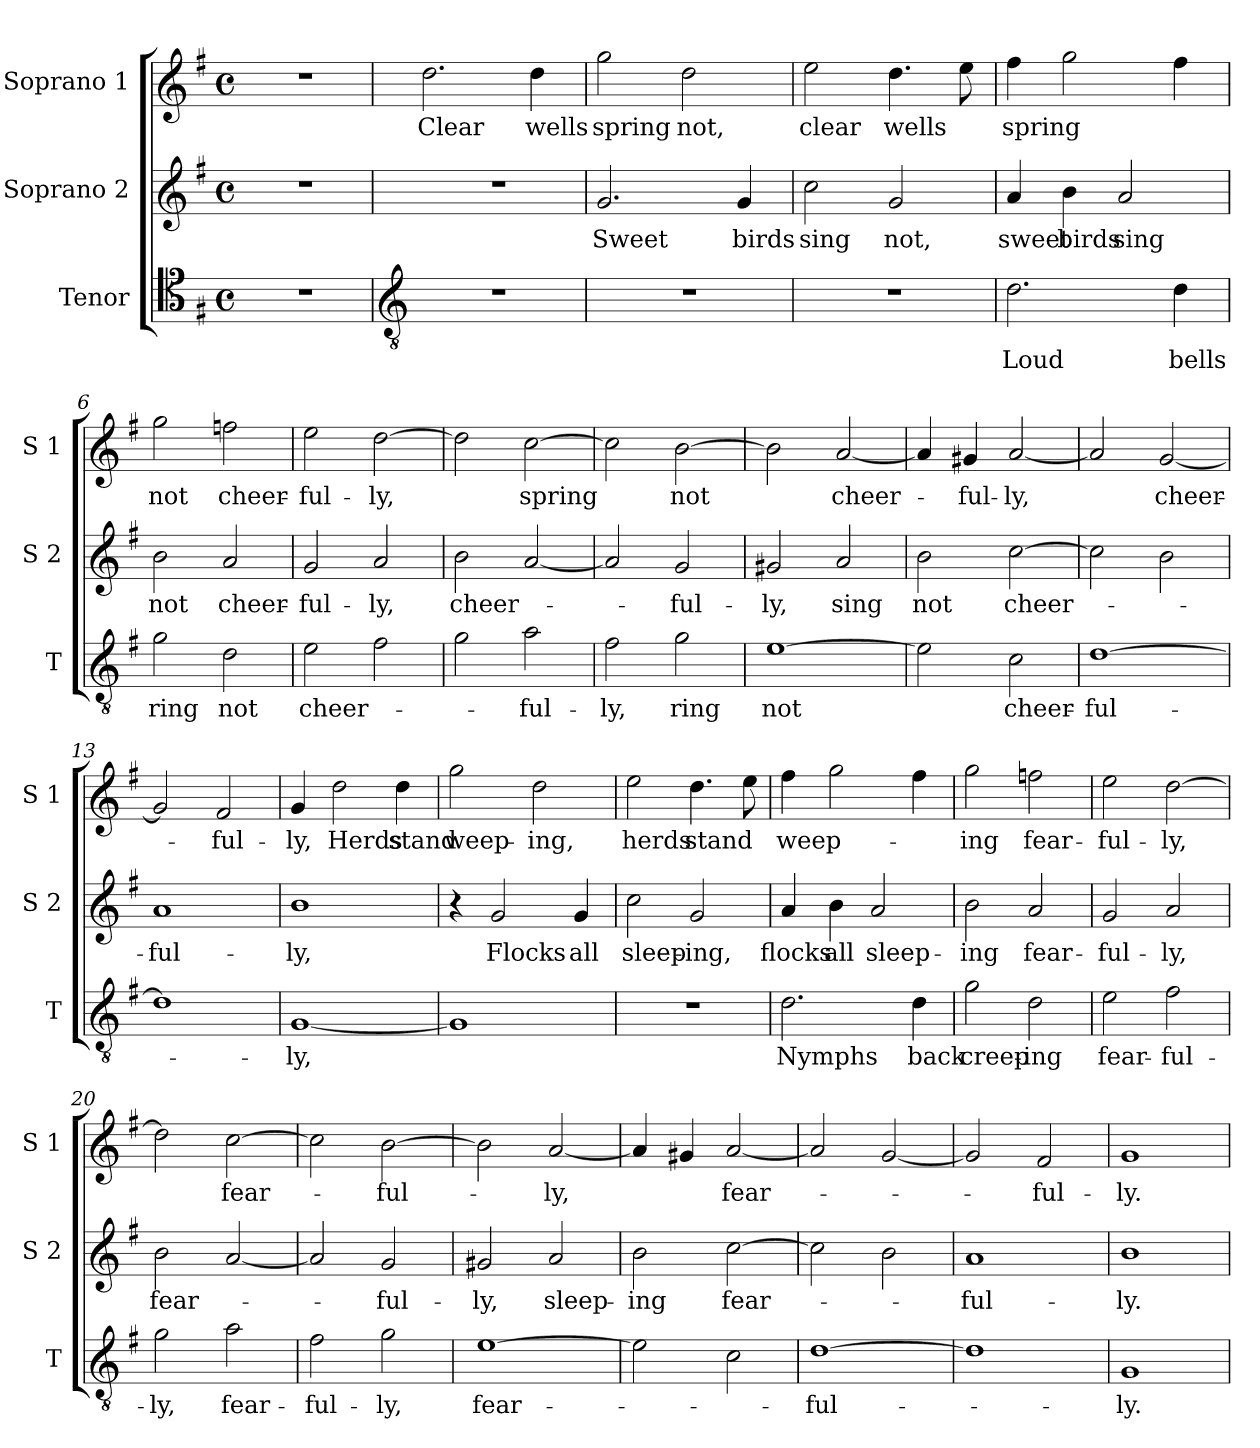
**kern	**text	**kern	**text	**kern	**text
*part3	*part3	*part2	*part2	*part1	*part1
*staff3	*staff3	*staff2	*staff2	*staff1	*staff1
*I"Tenor	*	*I"Soprano 2	*	*I"Soprano 1	*
*I'T	*	*I'S 2	*	*I'S 1	*
*clefC4	*	*clefG2	*	*clefG2	*
*k[f#]	*	*k[f#]	*	*k[f#]	*
*G:	*	*G:	*	*G:	*
*M4/4	*	*M4/4	*	*M4/4	*
*met(c)	*	*met(c)	*	*met(c)	*
=1	=1	=1	=1	=1	=1
1r	.	1r	.	1r	.
=2	=2	=2	=2	=2	=2
*clefGv2	*	*	*	*	*
!	!	!	!	!	!LO:LY:b
1r	.	1r	.	2.dd\	Clear
!	!	!	!	!	!LO:LY:b
.	.	.	.	4dd\	wells
=3	=3	=3	=3	=3	=3
!	!	!	!LO:LY:b	!	!LO:LY:b
1r	.	2.g/	Sweet	2gg\	spring
!	!	!	!	!	!LO:LY:b
.	.	.	.	2dd\	not,
!	!	!	!LO:LY:b	!	!
.	.	4g/	birds	.	.
=4	=4	=4	=4	=4	=4
!	!	!	!LO:LY:b	!	!LO:LY:b
1r	.	2cc\	sing	2ee\	clear
!	!	!	!LO:LY:b	!	!LO:LY:b
.	.	2g/	not,	4.dd\	wells
.	.	.	.	8ee\	.
=5	=5	=5	=5	=5	=5
!	!LO:LY:b	!	!LO:LY:b	!	!LO:LY:b
2.d\	Loud	4a/	sweet	4ff#\	spring
!	!	!	!LO:LY:b	!	!
.	.	4b\	birds	2gg\	.
!	!	!	!LO:LY:b	!	!
.	.	2a/	sing	.	.
!	!LO:LY:b	!	!	!	!
4d\	bells	.	.	4ff#\	.
=6	=6	=6	=6	=6	=6
!	!LO:LY:b	!	!LO:LY:b	!	!LO:LY:b
2g\	ring	2b\	not	2gg\	not
!	!LO:LY:b	!	!LO:LY:b	!	!LO:LY:b
2d\	not	2a/	cheer-	2ffn\	cheer-
=7	=7	=7	=7	=7	=7
!	!LO:LY:b	!	!LO:LY:b	!	!LO:LY:b
2e\	cheer-	2g/	-ful-	2ee\	-ful-
!	!	!	!LO:LY:b	!	!LO:LY:b
2f#\	.	2a/	-ly,	[2dd\	-ly,
!!LO:LB:g=z
=8	=8	=8	=8	=8	=8
!	!	!	!LO:LY:b	!	!
2g\	.	2b\	cheer-	2dd\]	.
!	!LO:LY:b	!	!	!	!LO:LY:b
2a\	-ful-	[2a/	.	[2cc\	spring
=9	=9	=9	=9	=9	=9
!	!LO:LY:b	!	!	!	!
2f#\	-ly,	2a/]	.	2cc\]	.
!	!LO:LY:b	!	!LO:LY:b	!	!LO:LY:b
2g\	ring	2g/	-ful-	[2b\	not
=10	=10	=10	=10	=10	=10
!	!LO:LY:b	!	!LO:LY:b	!	!
[1e	not	2g#X/	-ly,	2b\]	.
!	!	!	!LO:LY:b	!	!LO:LY:b
.	.	2a/	sing	[2a/	cheer-
=11	=11	=11	=11	=11	=11
!	!	!	!LO:LY:b	!	!
2e\]	.	2b\	not	4a/]	.
!	!	!	!	!	!LO:LY:b
.	.	.	.	4g#X/	-ful-
!	!LO:LY:b	!	!LO:LY:b	!	!LO:LY:b
2c\	cheer-	[2cc\	cheer-	[2a/	-ly,
=12	=12	=12	=12	=12	=12
!	!LO:LY:b	!	!	!	!
[1d	-ful-	2cc\]	.	2a/]	.
!	!	!	!	!	!LO:LY:b
.	.	2b\	.	[2g/	cheer-
=13	=13	=13	=13	=13	=13
!	!	!	!LO:LY:b	!	!
1d]	.	1a	-ful-	2g/]	.
!	!	!	!	!	!LO:LY:b
.	.	.	.	2f#/	-ful-
=14	=14	=14	=14	=14	=14
!	!LO:LY:b	!	!LO:LY:b	!	!LO:LY:b
[1G	-ly,	1b	-ly,	4g/	-ly,
!	!	!	!	!	!LO:LY:b
.	.	.	.	2dd\	Herds
!	!	!	!	!	!LO:LY:b
.	.	.	.	4dd\	stand
!!LO:LB:g=z
=15	=15	=15	=15	=15	=15
!	!	!	!	!	!LO:LY:b
1G]	.	4r	.	2gg\	weep-
!	!	!	!LO:LY:b	!	!
.	.	2g/	Flocks	.	.
!	!	!	!	!	!LO:LY:b
.	.	.	.	2dd\	-ing,
!	!	!	!LO:LY:b	!	!
.	.	4g/	all	.	.
=16	=16	=16	=16	=16	=16
!	!	!	!LO:LY:b	!	!LO:LY:b
1r	.	2cc\	sleep-	2ee\	herds
!	!	!	!LO:LY:b	!	!LO:LY:b
.	.	2g/	-ing,	4.dd\	stand
.	.	.	.	8ee\	.
=17	=17	=17	=17	=17	=17
!	!LO:LY:b	!	!LO:LY:b	!	!LO:LY:b
2.d\	Nymphs	4a/	flocks	4ff#\	weep-
!	!	!	!LO:LY:b	!	!
.	.	4b\	all	2gg\	.
!	!	!	!LO:LY:b	!	!
.	.	2a/	sleep-	.	.
!	!LO:LY:b	!	!	!	!
4d\	back	.	.	4ff#\	.
=18	=18	=18	=18	=18	=18
!	!LO:LY:b	!	!LO:LY:b	!	!LO:LY:b
2g\	creep-	2b\	-ing	2gg\	-ing
!	!LO:LY:b	!	!LO:LY:b	!	!LO:LY:b
2d\	-ing	2a/	fear-	2ffn\	fear-
=19	=19	=19	=19	=19	=19
!	!LO:LY:b	!	!LO:LY:b	!	!LO:LY:b
2e\	fear-	2g/	-ful-	2ee\	-ful-
!	!LO:LY:b	!	!LO:LY:b	!	!LO:LY:b
2f#\	-ful-	2a/	-ly,	[2dd\	-ly,
=20	=20	=20	=20	=20	=20
!	!LO:LY:b	!	!LO:LY:b	!	!
2g\	-ly,	2b\	fear-	2dd\]	.
!	!LO:LY:b	!	!	!	!LO:LY:b
2a\	fear-	[2a/	.	[2cc\	fear-
=21	=21	=21	=21	=21	=21
!	!LO:LY:b	!	!	!	!
2f#\	-ful-	2a/]	.	2cc\]	.
!	!LO:LY:b	!	!LO:LY:b	!	!LO:LY:b
2g\	-ly,	2g/	-ful-	[2b\	-ful-
!!LO:LB:g=z
=22	=22	=22	=22	=22	=22
!	!LO:LY:b	!	!LO:LY:b	!	!
[1e	fear-	2g#X/	-ly,	2b\]	.
!	!	!	!LO:LY:b	!	!LO:LY:b
.	.	2a/	sleep-	[2a/	-ly,
=23	=23	=23	=23	=23	=23
!	!	!	!LO:LY:b	!	!
2e\]	.	2b\	-ing	4a/]	.
.	.	.	.	4g#X/	.
!	!	!	!LO:LY:b	!	!LO:LY:b
2c\	.	[2cc\	fear-	[2a/	fear-
=24	=24	=24	=24	=24	=24
!	!LO:LY:b	!	!	!	!
[1d	-ful-	2cc\]	.	2a/]	.
.	.	2b\	.	[2g/	.
=25	=25	=25	=25	=25	=25
!	!	!	!LO:LY:b	!	!
1d]	.	1a	-ful-	2g/]	.
!	!	!	!	!	!LO:LY:b
.	.	.	.	2f#/	-ful-
=26	=26	=26	=26	=26	=26
!	!LO:LY:b	!	!LO:LY:b	!	!LO:LY:b
1G	-ly.	1b	-ly.	1g	-ly.
=	=	=	=	=	=
*-	*-	*-	*-	*-	*-
